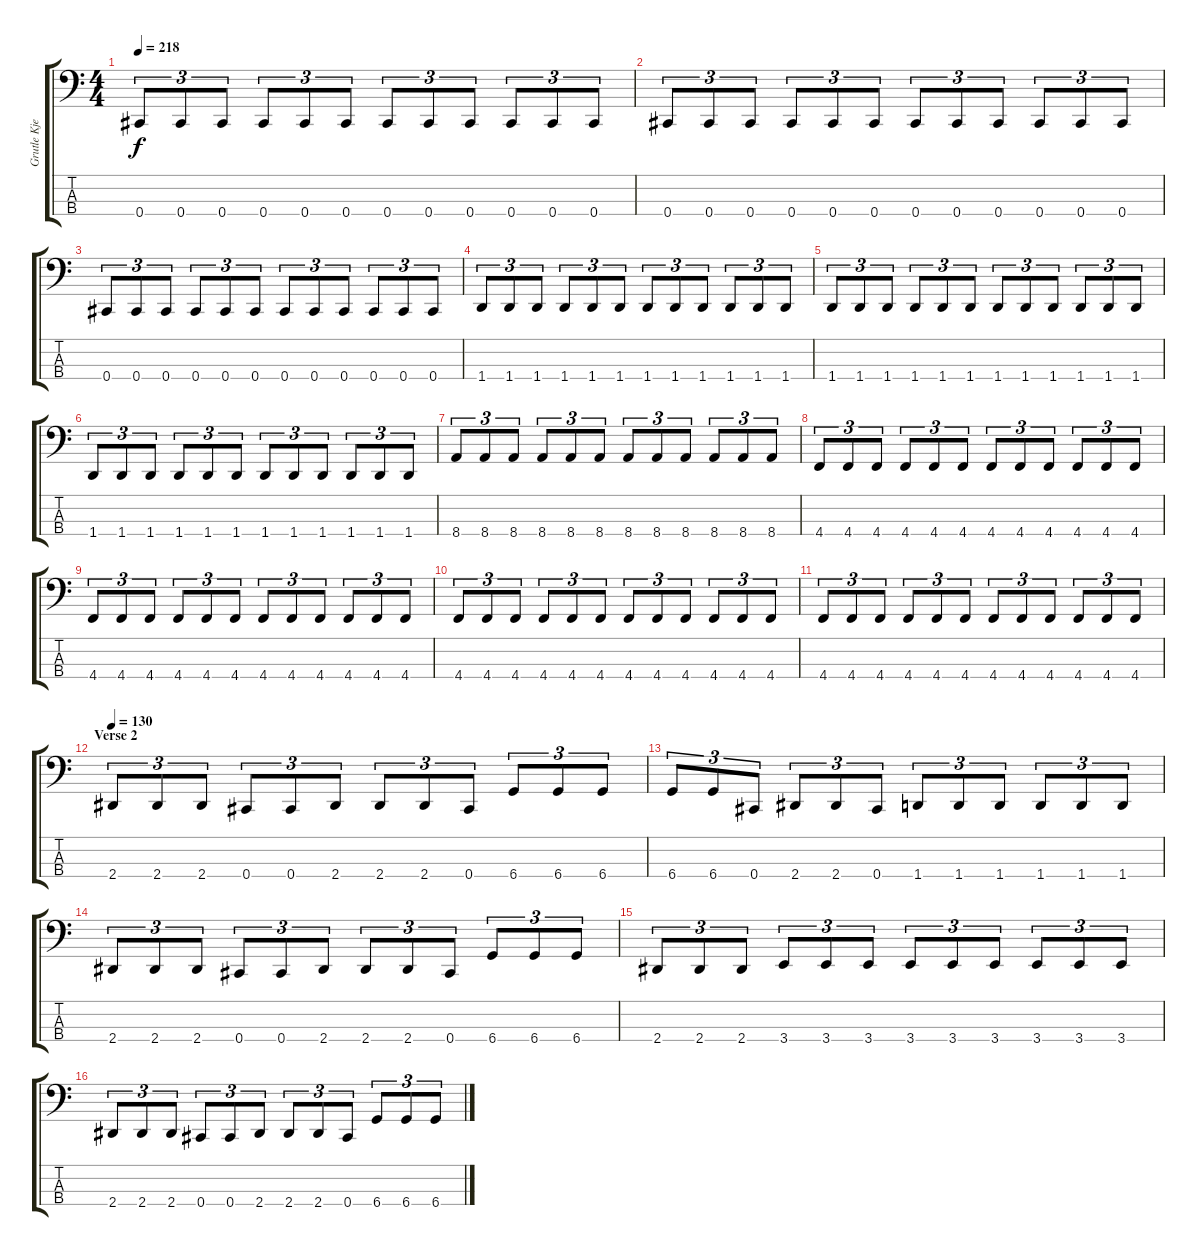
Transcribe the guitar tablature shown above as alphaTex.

\track ("Grutle Kjellson" "Grutle Kje") {instrument electricbasspick}
\staff {score tabs}
\tuning (E2 B1 Gb1 Db1) {hide}
\ts (4 4)
\tempo 218
\clef f4
\ks c
0.4.8{tu (3 2) dy f} 0.4.8{tu (3 2)} 0.4.8{tu (3 2)} 0.4.8{tu (3 2)} 0.4.8{tu (3 2)} 0.4.8{tu (3 2)} 0.4.8{tu (3 2)} 0.4.8{tu (3 2)} 0.4.8{tu (3 2)} 0.4.8{tu (3 2)} 0.4.8{tu (3 2)} 0.4.8{tu (3 2)} |
0.4.8{tu (3 2)} 0.4.8{tu (3 2)} 0.4.8{tu (3 2)} 0.4.8{tu (3 2)} 0.4.8{tu (3 2)} 0.4.8{tu (3 2)} 0.4.8{tu (3 2)} 0.4.8{tu (3 2)} 0.4.8{tu (3 2)} 0.4.8{tu (3 2)} 0.4.8{tu (3 2)} 0.4.8{tu (3 2)} |
0.4.8{tu (3 2)} 0.4.8{tu (3 2)} 0.4.8{tu (3 2)} 0.4.8{tu (3 2)} 0.4.8{tu (3 2)} 0.4.8{tu (3 2)} 0.4.8{tu (3 2)} 0.4.8{tu (3 2)} 0.4.8{tu (3 2)} 0.4.8{tu (3 2)} 0.4.8{tu (3 2)} 0.4.8{tu (3 2)} |
1.4.8{tu (3 2)} 1.4.8{tu (3 2)} 1.4.8{tu (3 2)} 1.4.8{tu (3 2)} 1.4.8{tu (3 2)} 1.4.8{tu (3 2)} 1.4.8{tu (3 2)} 1.4.8{tu (3 2)} 1.4.8{tu (3 2)} 1.4.8{tu (3 2)} 1.4.8{tu (3 2)} 1.4.8{tu (3 2)} |
1.4.8{tu (3 2)} 1.4.8{tu (3 2)} 1.4.8{tu (3 2)} 1.4.8{tu (3 2)} 1.4.8{tu (3 2)} 1.4.8{tu (3 2)} 1.4.8{tu (3 2)} 1.4.8{tu (3 2)} 1.4.8{tu (3 2)} 1.4.8{tu (3 2)} 1.4.8{tu (3 2)} 1.4.8{tu (3 2)} |
1.4.8{tu (3 2)} 1.4.8{tu (3 2)} 1.4.8{tu (3 2)} 1.4.8{tu (3 2)} 1.4.8{tu (3 2)} 1.4.8{tu (3 2)} 1.4.8{tu (3 2)} 1.4.8{tu (3 2)} 1.4.8{tu (3 2)} 1.4.8{tu (3 2)} 1.4.8{tu (3 2)} 1.4.8{tu (3 2)} |
8.4.8{tu (3 2)} 8.4.8{tu (3 2)} 8.4.8{tu (3 2)} 8.4.8{tu (3 2)} 8.4.8{tu (3 2)} 8.4.8{tu (3 2)} 8.4.8{tu (3 2)} 8.4.8{tu (3 2)} 8.4.8{tu (3 2)} 8.4.8{tu (3 2)} 8.4.8{tu (3 2)} 8.4.8{tu (3 2)} |
4.4.8{tu (3 2)} 4.4.8{tu (3 2)} 4.4.8{tu (3 2)} 4.4.8{tu (3 2)} 4.4.8{tu (3 2)} 4.4.8{tu (3 2)} 4.4.8{tu (3 2)} 4.4.8{tu (3 2)} 4.4.8{tu (3 2)} 4.4.8{tu (3 2)} 4.4.8{tu (3 2)} 4.4.8{tu (3 2)} |
4.4.8{tu (3 2)} 4.4.8{tu (3 2)} 4.4.8{tu (3 2)} 4.4.8{tu (3 2)} 4.4.8{tu (3 2)} 4.4.8{tu (3 2)} 4.4.8{tu (3 2)} 4.4.8{tu (3 2)} 4.4.8{tu (3 2)} 4.4.8{tu (3 2)} 4.4.8{tu (3 2)} 4.4.8{tu (3 2)} |
4.4.8{tu (3 2)} 4.4.8{tu (3 2)} 4.4.8{tu (3 2)} 4.4.8{tu (3 2)} 4.4.8{tu (3 2)} 4.4.8{tu (3 2)} 4.4.8{tu (3 2)} 4.4.8{tu (3 2)} 4.4.8{tu (3 2)} 4.4.8{tu (3 2)} 4.4.8{tu (3 2)} 4.4.8{tu (3 2)} |
4.4.8{tu (3 2)} 4.4.8{tu (3 2)} 4.4.8{tu (3 2)} 4.4.8{tu (3 2)} 4.4.8{tu (3 2)} 4.4.8{tu (3 2)} 4.4.8{tu (3 2)} 4.4.8{tu (3 2)} 4.4.8{tu (3 2)} 4.4.8{tu (3 2)} 4.4.8{tu (3 2)} 4.4.8{tu (3 2)} |
\section ("" "Verse 2")
\tempo 130
2.4.8{tu (3 2)} 2.4.8{tu (3 2)} 2.4.8{tu (3 2)} 0.4.8{tu (3 2)} 0.4.8{tu (3 2)} 2.4.8{tu (3 2)} 2.4.8{tu (3 2)} 2.4.8{tu (3 2)} 0.4.8{tu (3 2)} 6.4.8{tu (3 2)} 6.4.8{tu (3 2)} 6.4.8{tu (3 2)} |
6.4.8{tu (3 2)} 6.4.8{tu (3 2)} 0.4.8{tu (3 2)} 2.4.8{tu (3 2)} 2.4.8{tu (3 2)} 0.4.8{tu (3 2)} 1.4.8{tu (3 2)} 1.4.8{tu (3 2)} 1.4.8{tu (3 2)} 1.4.8{tu (3 2)} 1.4.8{tu (3 2)} 1.4.8{tu (3 2)} |
2.4.8{tu (3 2)} 2.4.8{tu (3 2)} 2.4.8{tu (3 2)} 0.4.8{tu (3 2)} 0.4.8{tu (3 2)} 2.4.8{tu (3 2)} 2.4.8{tu (3 2)} 2.4.8{tu (3 2)} 0.4.8{tu (3 2)} 6.4.8{tu (3 2)} 6.4.8{tu (3 2)} 6.4.8{tu (3 2)} |
2.4.8{tu (3 2)} 2.4.8{tu (3 2)} 2.4.8{tu (3 2)} 3.4.8{tu (3 2)} 3.4.8{tu (3 2)} 3.4.8{tu (3 2)} 3.4.8{tu (3 2)} 3.4.8{tu (3 2)} 3.4.8{tu (3 2)} 3.4.8{tu (3 2)} 3.4.8{tu (3 2)} 3.4.8{tu (3 2)} |
2.4.8{tu (3 2)} 2.4.8{tu (3 2)} 2.4.8{tu (3 2)} 0.4.8{tu (3 2)} 0.4.8{tu (3 2)} 2.4.8{tu (3 2)} 2.4.8{tu (3 2)} 2.4.8{tu (3 2)} 0.4.8{tu (3 2)} 6.4.8{tu (3 2)} 6.4.8{tu (3 2)} 6.4.8{tu (3 2)}
